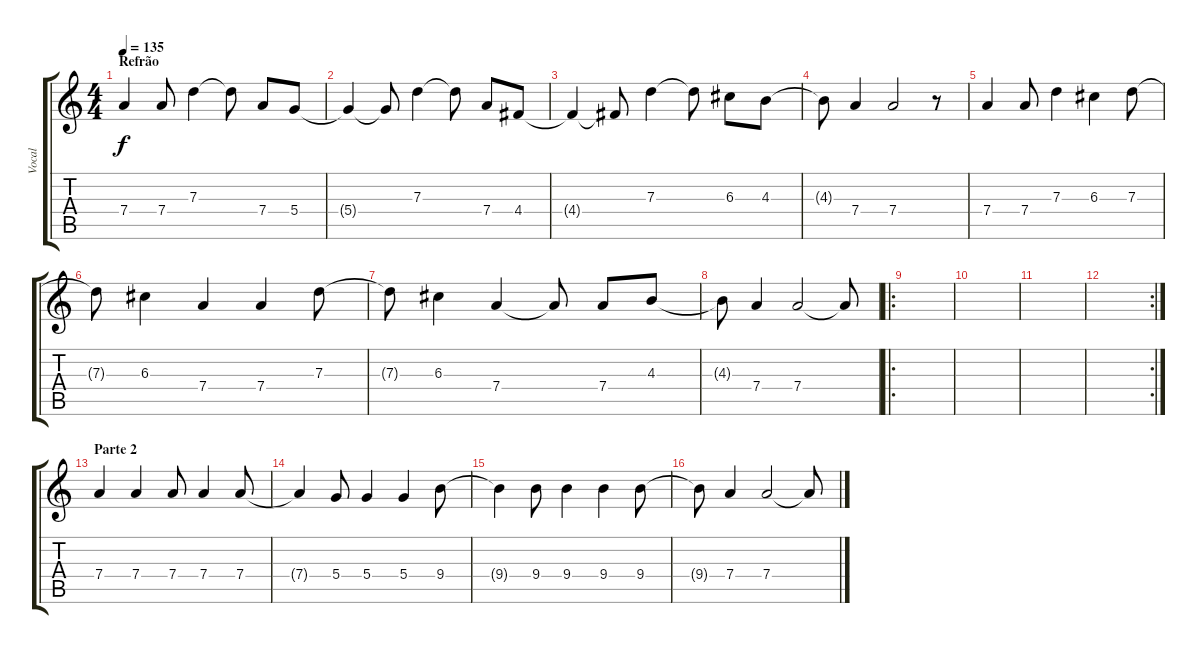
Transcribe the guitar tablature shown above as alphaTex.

\track ("Vocal" "Vocal") {instrument distortionguitar}
\staff {score tabs}
\tuning (E4 B3 G3 D3 A2 E2) {hide}
\ts (4 4)
\section ("" "Refrão")
\tempo 135
\clef g2
\ks c
7.4.4{dy f} 7.4.8 7.3.4 7.3{t}.8 7.4.8 5.4.8 |
5.4{t}.4 5.4{t}.8 7.3.4 7.3{t}.8 7.4.8 4.4.8 |
4.4{t}.4 4.4{t}.8 7.3.4 7.3{t}.8 6.3.8 4.3.8 |
4.3{t}.8 7.4.4 7.4.2 r.8 |
7.4.4 7.4.8 7.3.4 6.3.4 7.3.8 |
7.3{t}.8 6.3.4 7.4.4 7.4.4 7.3.8 |
7.3{t}.8 6.3.4 7.4.4 7.4{t}.8 7.4.8 4.3.8 |
4.3{t}.8 7.4.4 7.4.2 7.4{t}.8 |
\ro
|
|
|
\rc 2
|
\section ("" "Parte 2")
7.4.4 7.4.4 7.4.8 7.4.4 7.4.8 |
7.4{t}.4 5.4.8 5.4.4 5.4.4 9.4.8 |
9.4{t}.4 9.4.8 9.4.4 9.4.4 9.4.8 |
9.4{t}.8 7.4.4 7.4.2 7.4{t}.8
